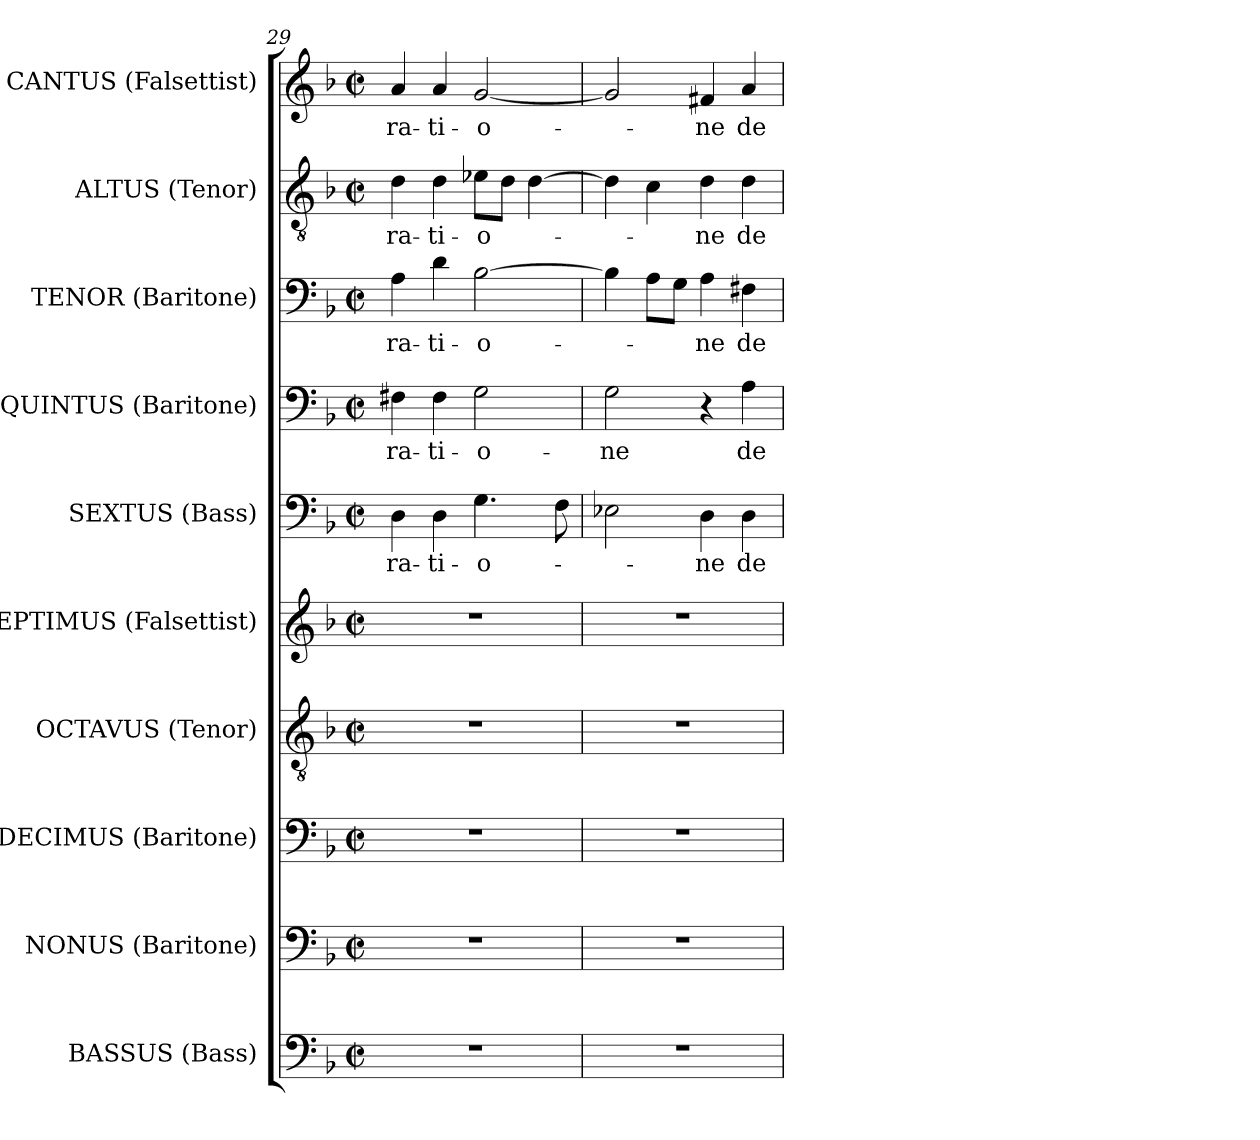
**kern	**kern	**kern	**kern	**kern	**kern	**text	**kern	**text	**kern	**text	**kern	**text	**kern	**text
*part10	*part9	*part8	*part7	*part6	*part5	*part5	*part4	*part4	*part3	*part3	*part2	*part2	*part1	*part1
*staff10	*staff9	*staff8	*staff7	*staff6	*staff5	*staff5	*staff4	*staff4	*staff3	*staff3	*staff2	*staff2	*staff1	*staff1
*I"BASSUS (Bass)	*I"NONUS (Baritone)	*I"DECIMUS (Baritone)	*I"OCTAVUS (Tenor)	*I"SEPTIMUS (Falsettist)	*I"SEXTUS (Bass)	*	*I"QUINTUS (Baritone)	*	*I"TENOR (Baritone)	*	*I"ALTUS (Tenor)	*	*I"CANTUS (Falsettist)	*
*I'B.	*I'Bar.	*I'Bar.	*I'T.	*I'A.	*I'B.	*	*I'Bar.	*	*I'Bar.	*	*I'T.	*	*I'A.	*
*clefF4	*clefF4	*clefF4	*clefGv2	*clefG2	*clefF4	*	*clefF4	*	*clefF4	*	*clefGv2	*	*clefG2	*
*	*	*	*ITrd7c12	*	*	*	*	*	*	*	*ITrd7c12	*	*	*
*k[b-]	*k[b-]	*k[b-]	*k[b-]	*k[b-]	*k[b-]	*	*k[b-]	*	*k[b-]	*	*k[b-]	*	*k[b-]	*
*F:	*F:	*F:	*F:	*F:	*F:	*	*F:	*	*F:	*	*F:	*	*F:	*
*M2/2	*M2/2	*M2/2	*M2/2	*M2/2	*M2/2	*	*M2/2	*	*M2/2	*	*M2/2	*	*M2/2	*
*met(c|)	*met(c|)	*met(c|)	*met(c|)	*met(c|)	*met(c|)	*	*met(c|)	*	*met(c|)	*	*met(c|)	*	*met(c|)	*
=29	=29	=29	=29	=29	=29	=29	=29	=29	=29	=29	=29	=29	=29	=29
!	!	!	!	!	!	!LO:LY:b:color=#000000	!	!	!	!	!	!	!	!
!	!	!	!	!	!	!	!	!LO:LY:b:color=#000000	!	!	!	!	!	!
!	!	!	!	!	!	!	!	!	!	!LO:LY:b:color=#000000	!	!	!	!
!	!	!	!	!	!	!	!	!	!	!	!	!LO:LY:b:color=#000000	!	!
!	!	!	!	!	!	!	!	!	!	!	!	!	!	!LO:LY:b:color=#000000
1r	1r	1r	1r	1r	4Di\	-ra-	4F#Xi\	-ra-	4Ai\	-ra-	4Di\	-ra-	4ai/	-ra-
!	!	!	!	!	!	!LO:LY:b:color=#000000	!	!	!	!	!	!	!	!
!	!	!	!	!	!	!	!	!LO:LY:b:color=#000000	!	!	!	!	!	!
!	!	!	!	!	!	!	!	!	!	!LO:LY:b:color=#000000	!	!	!	!
!	!	!	!	!	!	!	!	!	!	!	!	!LO:LY:b:color=#000000	!	!
!	!	!	!	!	!	!	!	!	!	!	!	!	!	!LO:LY:b:color=#000000
.	.	.	.	.	4Di\	-ti-	4F#i\	-ti-	4di\	-ti-	4Di\	-ti-	4ai/	-ti-
!	!	!	!	!	!	!LO:LY:b:color=#000000	!	!	!	!	!	!	!	!
!	!	!	!	!	!	!	!	!LO:LY:b:color=#000000	!	!	!	!	!	!
!	!	!	!	!	!	!	!	!	!	!LO:LY:b:color=#000000	!	!	!	!
!	!	!	!	!	!	!	!	!	!	!	!	!LO:LY:b:color=#000000	!	!
!	!	!	!	!	!	!	!	!	!	!	!	!	!	!LO:LY:b:color=#000000
.	.	.	.	.	4.Gi\	-o-	2Gi\	-o-	[2B-i\	-o-	8E-Xi\L	-o-	[2gi/	-o-
.	.	.	.	.	.	.	.	.	.	.	8Di\J	.	.	.
.	.	.	.	.	.	.	.	.	.	.	[4Di\	.	.	.
.	.	.	.	.	8Fi\	.	.	.	.	.	.	.	.	.
=30	=30	=30	=30	=30	=30	=30	=30	=30	=30	=30	=30	=30	=30	=30
!	!	!	!	!	!	!	!	!LO:LY:b:color=#000000	!	!	!	!	!	!
1r	1r	1r	1r	1r	2E-Xi\	.	2Gi\	-ne	4B-i\]	.	4Di\]	.	2gi/]	.
.	.	.	.	.	.	.	.	.	8Ai\L	.	4Ci\	.	.	.
.	.	.	.	.	.	.	.	.	8Gi\J	.	.	.	.	.
!	!	!	!	!	!	!LO:LY:b:color=#000000	!	!	!	!	!	!	!	!
!	!	!	!	!	!	!	!	!	!	!LO:LY:b:color=#000000	!	!	!	!
!	!	!	!	!	!	!	!	!	!	!	!	!LO:LY:b:color=#000000	!	!
!	!	!	!	!	!	!	!	!	!	!	!	!	!	!LO:LY:b:color=#000000
.	.	.	.	.	4Di\	-ne	4r	.	4Ai\	-ne	4Di\	-ne	4f#Xi/	-ne
!	!	!	!	!	!	!LO:LY:b:color=#000000	!	!	!	!	!	!	!	!
!	!	!	!	!	!	!	!	!LO:LY:b:color=#000000	!	!	!	!	!	!
!	!	!	!	!	!	!	!	!	!	!LO:LY:b:color=#000000	!	!	!	!
!	!	!	!	!	!	!	!	!	!	!	!	!LO:LY:b:color=#000000	!	!
!	!	!	!	!	!	!	!	!	!	!	!	!	!	!LO:LY:b:color=#000000
.	.	.	.	.	4Di\	de-	4Ai\	de-	4F#Xi\	de-	4Di\	de-	4ai/	de-
=	=	=	=	=	=	=	=	=	=	=	=	=	=	=
*-	*-	*-	*-	*-	*-	*-	*-	*-	*-	*-	*-	*-	*-	*-
